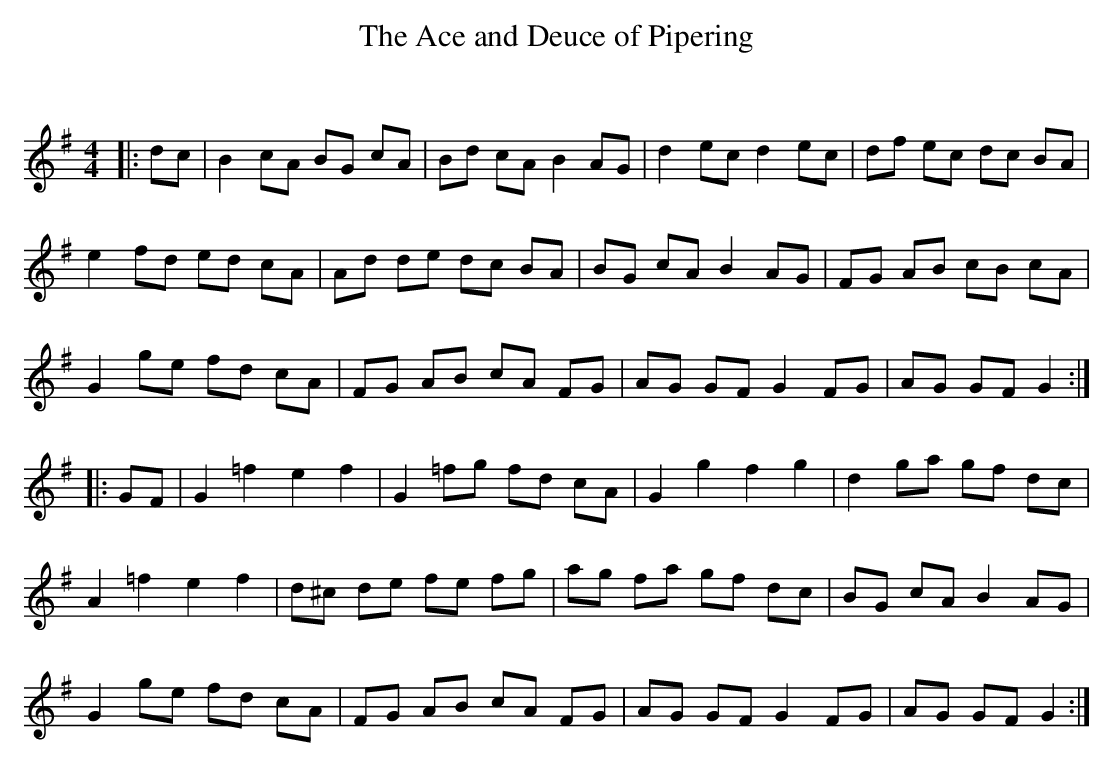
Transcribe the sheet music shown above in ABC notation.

X:1
T: The Ace and Deuce of Pipering
C:
Q:232
K:G
M:4/4
L:1/8
|:dc|B2 cA BG cA|Bd cA B2 AG|d2 ec d2 ec|df ec dc BA|
e2 fd ed cA|Ad de dc BA|BG cA B2 AG|FG AB cB cA|
G2 ge fd cA|FG AB cA FG|AG GF G2 FG|AG GF G2:|
|:GF|G2=f2 e2f2|G2=fg fd cA|G2g2 f2g2|d2ga gf dc|
A2=f2 e2f2|d^c de fe fg|ag fa gf dc|BG cA B2AG|
G2ge fd cA|FG AB cA FG|AG GF G2 FG|AG GF G2:|
